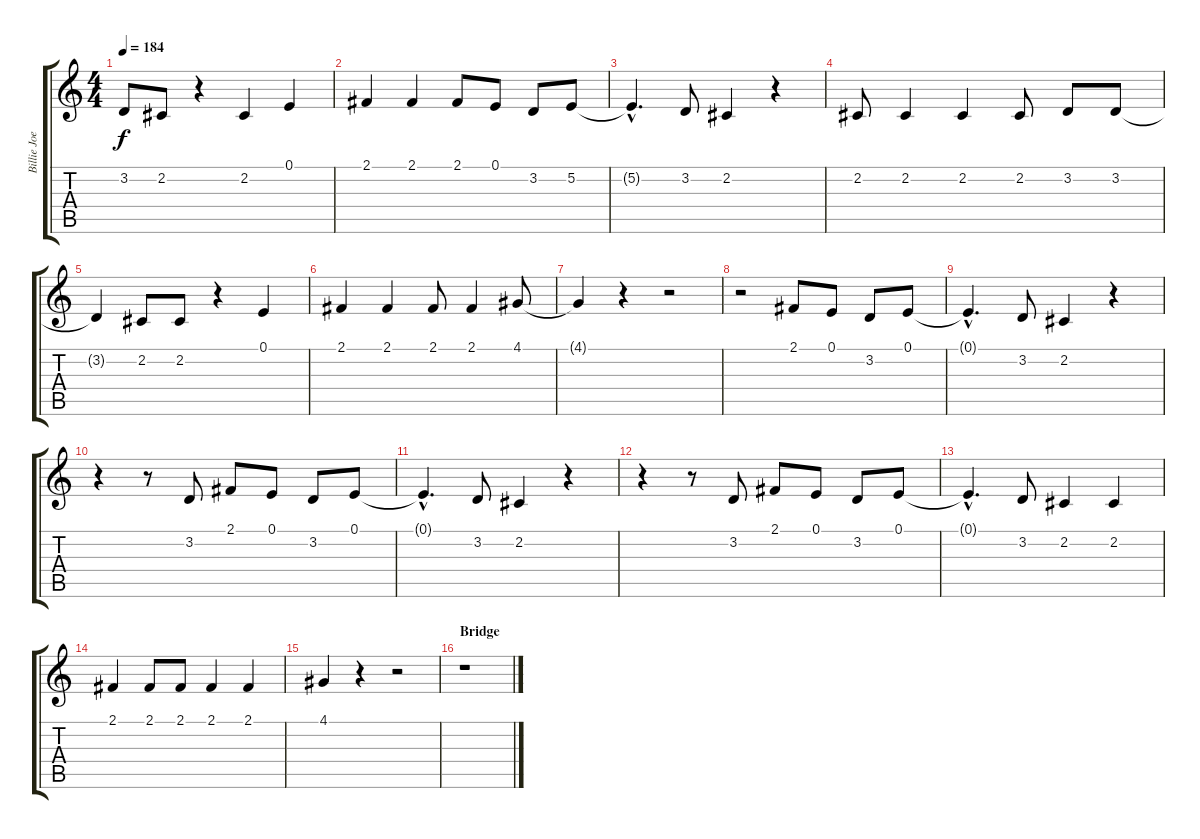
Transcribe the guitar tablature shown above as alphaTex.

\track ("Billie Joe Armstrong (Vocals)" "Billie Joe") {instrument altosax}
\staff {score tabs}
\tuning (E4 B3 G3 D3 A2 E2) {hide}
\ts (4 4)
\tempo 184
\clef g2
\ks c
3.2{t}.8{dy f} 2.2.8 r.4 2.2.4 0.1.4 |
2.1.4 2.1.4 2.1.8 0.1.8 3.2.8 5.2.8 |
5.2{hac t}.4{d} 3.2.8 2.2.4 r.4 |
2.2.8 2.2.4 2.2.4 2.2.8 3.2.8 3.2.8 |
3.2{t}.4 2.2.8 2.2.8 r.4 0.1.4 |
2.1.4 2.1.4 2.1.8 2.1.4 4.1.8 |
4.1{t}.4 r.4 r.2 |
r.2 2.1.8 0.1.8 3.2.8 0.1.8 |
0.1{hac t}.4{d} 3.2.8 2.2.4 r.4 |
r.4 r.8 3.2.8 2.1.8 0.1.8 3.2.8 0.1.8 |
0.1{hac t}.4{d} 3.2.8 2.2.4 r.4 |
r.4 r.8 3.2.8 2.1.8 0.1.8 3.2.8 0.1.8 |
0.1{hac t}.4{d} 3.2.8 2.2.4 2.2.4 |
2.1.4 2.1.8 2.1.8 2.1.4 2.1.4 |
4.1.4 r.4 r.2 |
\section ("" "Bridge")
r.1
